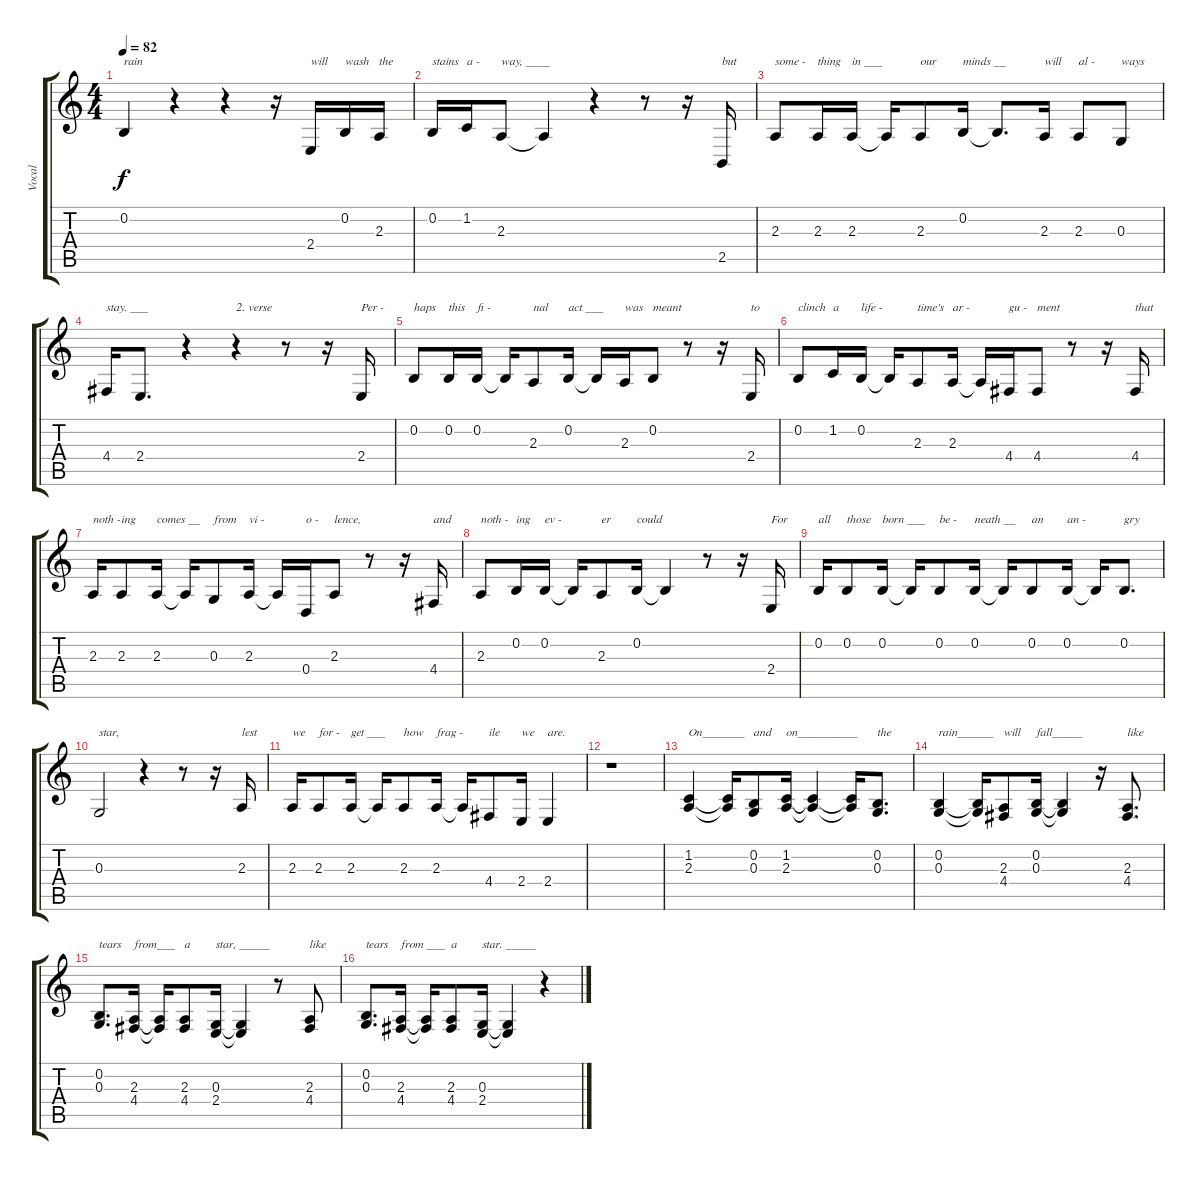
\track ("Vocal" "Vocal") {instrument tuba}
\staff {score tabs}
\tuning (E4 B3 G3 D3 A2 E2) {hide}
\ts (4 4)
\tempo 82
\clef g2
\ks c
0.2.4{txt "rain" dy f} r.4 r.4 r.16 2.4.16{txt "will"} 0.2.16{txt "wash"} 2.3.16{txt "the"} |
0.2.16{txt "stains"} 1.2.16{txt "a -"} 2.3.8{txt "way, ____"} 2.3{t}.4 r.4 r.8 r.16 2.5.16{txt "but"} |
2.3.8{txt "some -"} 2.3.16{txt "thing"} 2.3.16{txt "in ___"} 2.3{t}.16 2.3.8{txt "our"} 0.2.16{txt "minds __"} 0.2{t}.8{d} 2.3.16{txt "will"} 2.3.8{txt "al -"} 0.3.8{txt "ways"} |
4.4.16{txt "stay. ___"} 2.4.8{d} r.4 r.4{txt "2. verse"} r.8 r.16 2.4.16{txt "Per -"} |
0.2.8{txt "haps"} 0.2.16{txt "this"} 0.2.16{txt "fi -"} 0.2{t}.16 2.3.8{txt "nal"} 0.2.16{txt "act ___"} 0.2{t}.16 2.3.16{txt "was"} 0.2.8{txt "meant"} r.8 r.16 2.4.16{txt "to"} |
0.2.8{txt "clinch"} 1.2.16{txt "a"} 0.2.16{txt "life -"} 0.2{t}.16 2.3.8{txt "time's"} 2.3.16{txt "ar -"} 2.3{t}.16 4.4.16{txt "gu -"} 4.4.8{txt "ment"} r.8 r.16 4.4.16{txt "that"} |
2.3.16{txt "noth -"} 2.3.8{txt "ing"} 2.3.16{txt "comes __"} 2.3{t}.16 0.3.8{txt "from"} 2.3.16{txt "vi -"} 2.3{t}.16 0.4.16{txt "o -"} 2.3.8{txt "lence,"} r.8 r.16 4.4.16{txt "and"} |
2.3.8{txt "noth -"} 0.2.16{txt "ing"} 0.2.16{txt "ev -"} 0.2{t}.16 2.3.8{txt "er"} 0.2.16{txt "could"} 0.2{t}.4 r.8 r.16 2.4.16{txt "For"} |
0.2.16{txt "all"} 0.2.8{txt "those"} 0.2.16{txt "born ___"} 0.2{t}.16 0.2.8{txt "be -"} 0.2.16{txt "neath __"} 0.2{t}.16 0.2.8{txt "an"} 0.2.16{txt "an -"} 0.2{t}.16 0.2.8{d txt "gry"} |
0.3.2{txt "star,"} r.4 r.8 r.16 2.3.16{txt "lest"} |
2.3.16{txt "we"} 2.3.8{txt "for -"} 2.3.16{txt "get ___"} 2.3{t}.16 2.3.8{txt "how"} 2.3.16{txt "frag -"} 2.3{t}.16 4.4.8{txt "ile"} 2.4.16{txt "we"} 2.4.4{txt "are."} |
r.1 |
(1.2 2.3).4{txt "On_______"} (1.2{t} 2.3{t}).16 (0.2 0.3).8{txt "and"} (1.2 2.3).16{txt "on__________"} (1.2{t} 2.3{t}).4 (1.2{t} 2.3{t}).16 (0.2 0.3).8{d txt "the"} |
(0.2 0.3).4{txt "rain______"} (0.2{t} 0.3{t}).16 (2.3 4.4).8{txt "will"} (0.2 0.3).16{txt "fall_____"} (0.2{t} 0.3{t}).4 r.16 (2.3 4.4).8{d txt "like"} |
(0.2 0.3).8{d txt "tears"} (2.3 4.4).16{txt "from___"} (2.3{t} 4.4{t}).16 (2.3 4.4).8{txt "a"} (0.3 2.4).16{txt "star, _____"} (0.3{t} 2.4{t}).4 r.8 (2.3 4.4).8{txt "like"} |
(0.2 0.3).8{d txt "tears"} (2.3 4.4).16{txt "from ___"} (2.3{t} 4.4{t}).16 (2.3 4.4).8{txt "a"} (0.3 2.4).16{txt "star. _____"} (0.3{t} 2.4{t}).4 r.4
